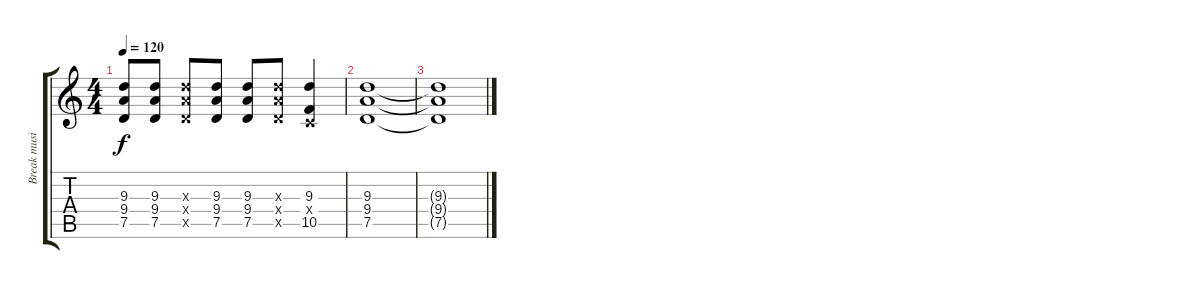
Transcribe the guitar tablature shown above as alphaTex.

\track ("Break music" "Break musi") {instrument acousticguitarsteel}
\staff {score tabs}
\tuning (D4 A3 F3 C3 G2 D2) {hide}
\ts (4 4)
\tempo 120
\clef g2
\ks c
(9.3 9.4 7.5).8{dy f} (9.3 9.4 7.5).8 (9.3{x} 9.4{x} 7.5{x}).8{txt ""} (9.3 9.4 7.5).8 (9.3 9.4 7.5).8 (9.3{x} 9.4{x} 7.5{x}).8 (9.3 0.4{x} 10.5).4 |
(9.3 9.4 7.5).1 |
(9.3{t} 9.4{t} 7.5{t}).1
